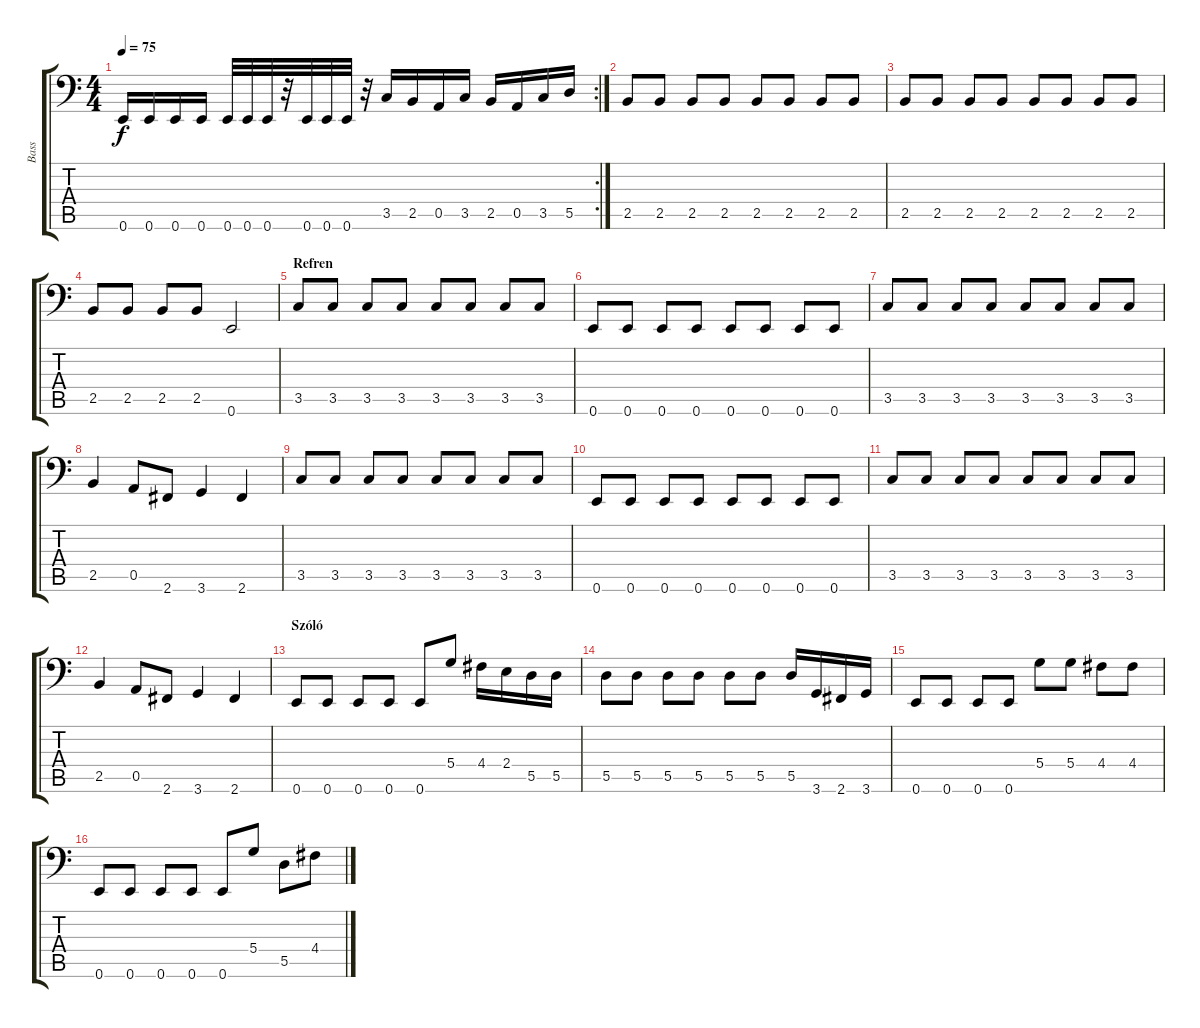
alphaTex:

\track ("Bass" "Bass") {instrument electricbassfinger}
\staff {score tabs}
\tuning (E3 B2 G2 D2 A1 E1) {hide}
\rc 2
\ts (4 4)
\tempo 75
\clef f4
\ks c
0.6.16{dy f} 0.6.16 0.6.16 0.6.16 0.6.32 0.6.32 0.6.32 r.32 0.6.32 0.6.32 0.6.32 r.32 3.5.16 2.5.16 0.5.16 3.5.16 2.5.16 0.5.16 3.5.16 5.5.16 |
2.5.8 2.5.8 2.5.8 2.5.8 2.5.8 2.5.8 2.5.8 2.5.8 |
2.5.8 2.5.8 2.5.8 2.5.8 2.5.8 2.5.8 2.5.8 2.5.8 |
2.5.8 2.5.8 2.5.8 2.5.8 0.6.2 |
\section ("" "Refren")
3.5.8 3.5.8 3.5.8 3.5.8 3.5.8 3.5.8 3.5.8 3.5.8 |
0.6.8 0.6.8 0.6.8 0.6.8 0.6.8 0.6.8 0.6.8 0.6.8 |
3.5.8 3.5.8 3.5.8 3.5.8 3.5.8 3.5.8 3.5.8 3.5.8 |
2.5.4 0.5.8 2.6.8 3.6.4 2.6.4 |
3.5.8 3.5.8 3.5.8 3.5.8 3.5.8 3.5.8 3.5.8 3.5.8 |
0.6.8 0.6.8 0.6.8 0.6.8 0.6.8 0.6.8 0.6.8 0.6.8 |
3.5.8 3.5.8 3.5.8 3.5.8 3.5.8 3.5.8 3.5.8 3.5.8 |
2.5.4 0.5.8 2.6.8 3.6.4 2.6.4 |
\section ("" "Szóló")
0.6.8 0.6.8 0.6.8 0.6.8 0.6.8 5.4.8 4.4.16 2.4.16 5.5.16 5.5.16 |
5.5.8 5.5.8 5.5.8 5.5.8 5.5.8 5.5.8 5.5.16 3.6.16 2.6.16 3.6.16 |
0.6.8 0.6.8 0.6.8 0.6.8 5.4.8 5.4.8 4.4.8 4.4.8 |
0.6.8 0.6.8 0.6.8 0.6.8 0.6.8 5.4.8 5.5.8 4.4.8
